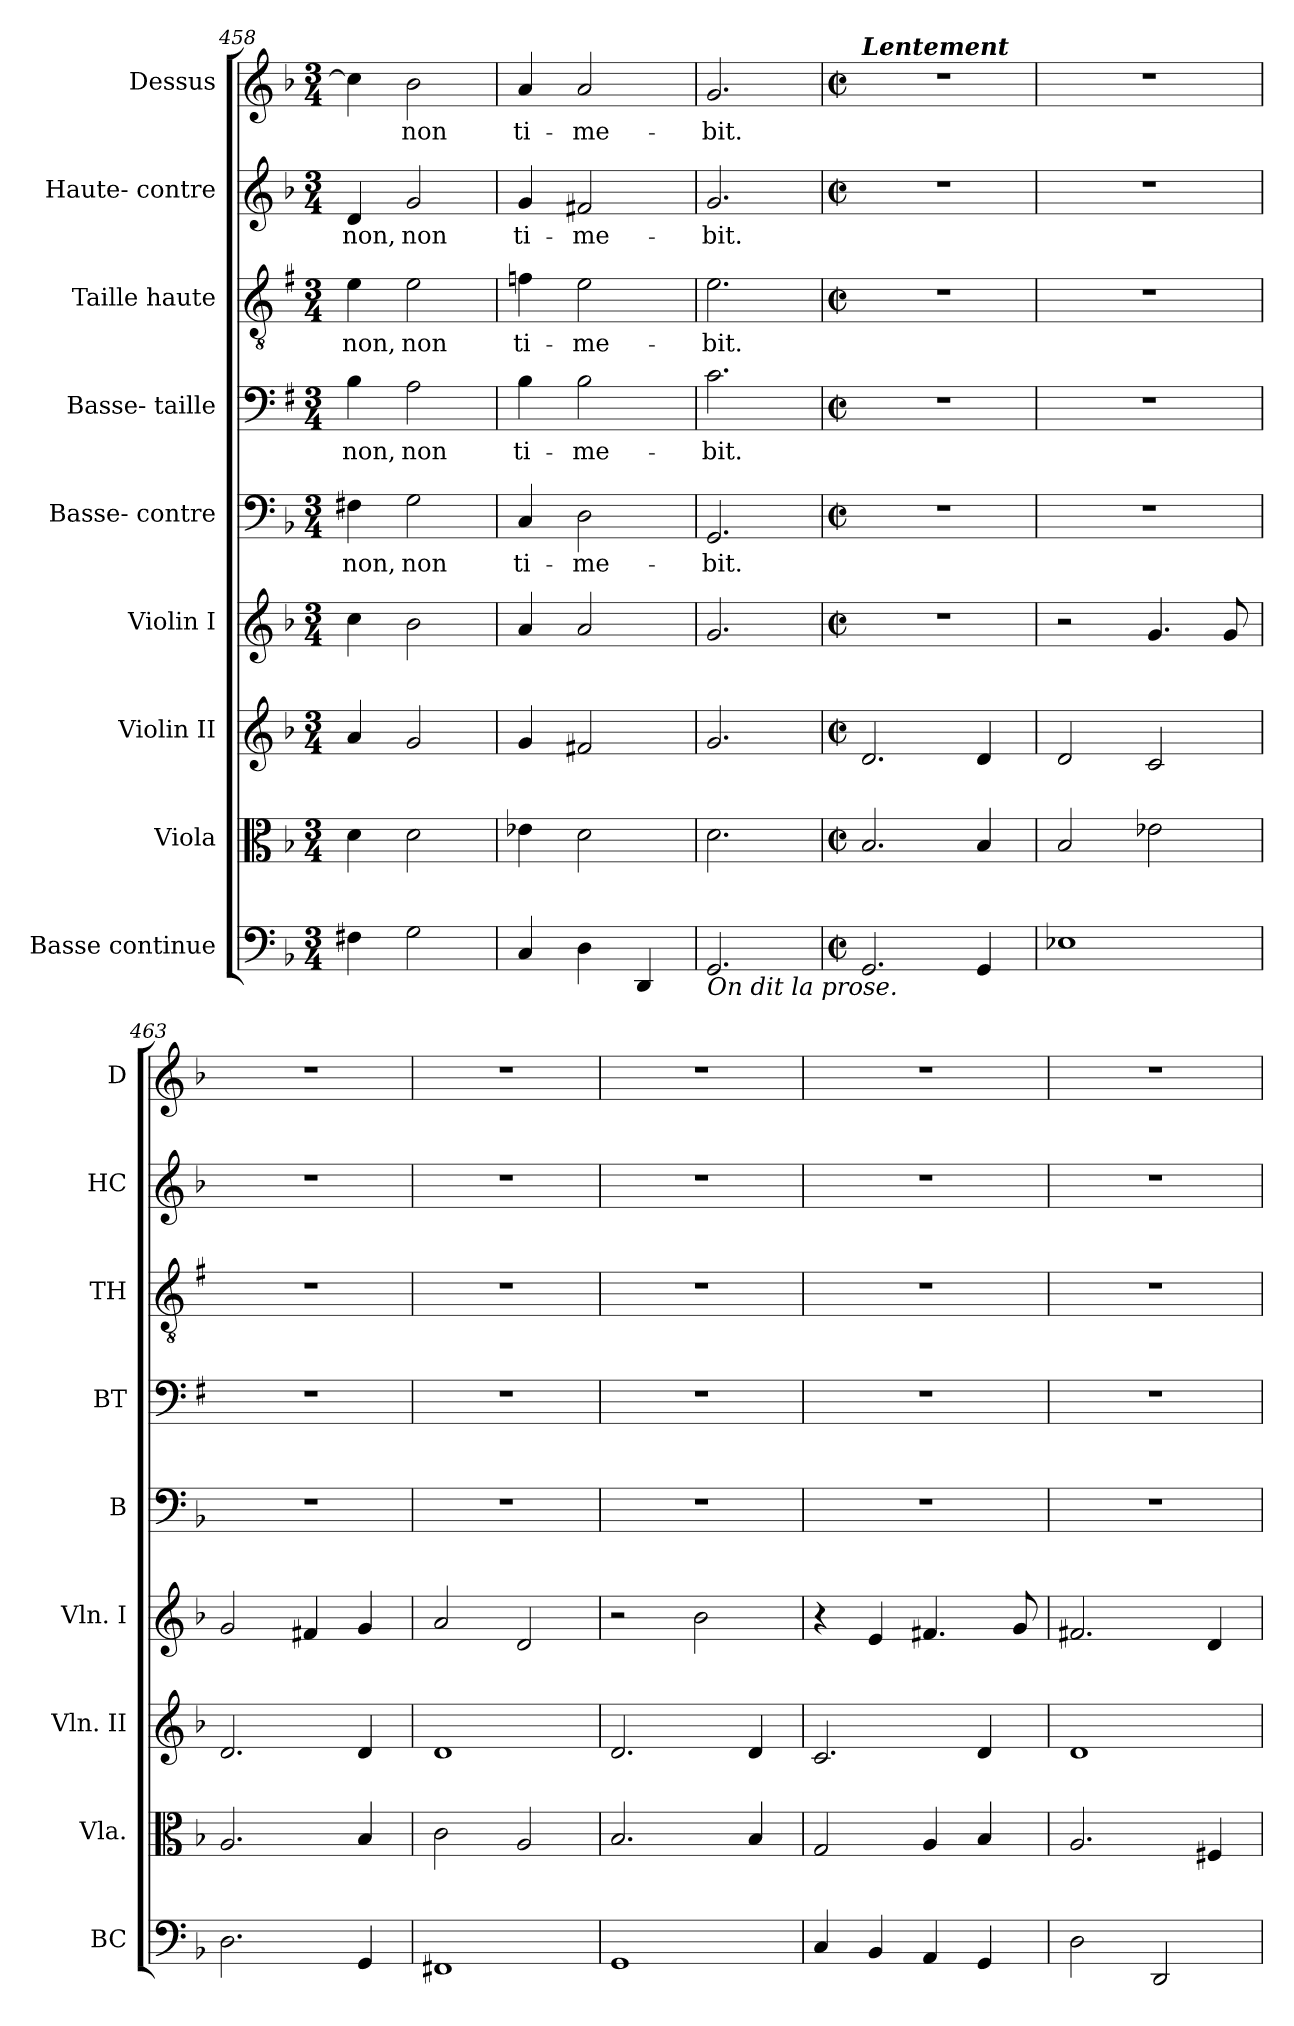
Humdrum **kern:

**kern	**kern	**kern	**kern	**kern	**text	**kern	**text	**kern	**text	**kern	**text	**kern	**text
*part9	*part8	*part7	*part6	*part5	*part5	*part4	*part4	*part3	*part3	*part2	*part2	*part1	*part1
*staff9	*staff8	*staff7	*staff6	*staff5	*staff5	*staff4	*staff4	*staff3	*staff3	*staff2	*staff2	*staff1	*staff1
*I"Basse  continue	*I"Viola	*I"Violin II	*I"Violin I	*I"Basse- contre	*	*I"Basse- taille	*	*I"Taille haute	*	*I"Haute- contre	*	*I"Dessus	*
*I'BC	*I'Vla.	*I'Vln. II	*I'Vln. I	*I'B	*	*I'BT	*	*I'TH	*	*I'HC	*	*I'D	*
*clefF4	*clefC3	*clefG2	*clefG2	*clefF4	*	*clefF4	*	*clefGv2	*	*clefG2	*	*clefG2	*
*	*	*	*	*	*	*ITrd1c2	*	*ITrd1c2	*	*	*	*	*
*k[b-]	*k[b-]	*k[b-]	*k[b-]	*k[b-]	*	*k[b-]	*	*k[b-]	*	*k[b-]	*	*k[b-]	*
*F:	*F:	*F:	*F:	*F:	*	*F:	*	*F:	*	*F:	*	*F:	*
*M3/4	*M3/4	*M3/4	*M3/4	*M3/4	*	*M3/4	*	*M3/4	*	*M3/4	*	*M3/4	*
=458	=458	=458	=458	=458	=458	=458	=458	=458	=458	=458	=458	=458	=458
!	!	!	!	!	!LO:LY:b	!	!LO:LY:b	!	!LO:LY:b	!	!LO:LY:b	!	!
4F#X\	4d\	4a/	4cc\	4F#X\	non,	4A\	non,	4d\	non,	4d/	non,	4cc\]	.
!	!	!	!	!	!LO:LY:b	!	!LO:LY:b	!	!LO:LY:b	!	!LO:LY:b	!	!LO:LY:b
2G\	2d\	2g/	2b-\	2G\	non	2G\	non	2d\	non	2g/	non	2b-\	non
=459	=459	=459	=459	=459	=459	=459	=459	=459	=459	=459	=459	=459	=459
!	!	!	!	!	!LO:LY:b	!	!LO:LY:b	!	!LO:LY:b	!	!LO:LY:b	!	!LO:LY:b
4C/	4e-X\	4g/	4a/	4C/	ti-	4A\	ti-	4e-X\	ti-	4g/	ti-	4a/	ti-
!	!	!	!	!	!LO:LY:b	!	!LO:LY:b	!	!LO:LY:b	!	!LO:LY:b	!	!LO:LY:b
4D\	2d>\	2f#X/	2a>/	2D\	-me-	2A>\	-me-	2d\	-me-	2f#X>/	-me-	2a>/	-me-
4DD/	.	.	.	.	.	.	.	.	.	.	.	.	.
=460	=460	=460	=460	=460	=460	=460	=460	=460	=460	=460	=460	=460	=460
!LO:TX:b:i:t=On dit la prose.	!	!	!	!	!	!	!	!	!	!	!	!	!
!	!	!	!	!	!LO:LY:b	!	!LO:LY:b	!	!LO:LY:b	!	!LO:LY:b	!	!LO:LY:b
2.GG/	2.d\	2.g/	2.g/	2.GG/	-bit.	2.B-\	-bit.	2.d\	-bit.	2.g/	-bit.	2.g/	-bit.
!!LO:PB:g=z
=461!	=461!	=461!	=461!	=461!	=461!	=461!	=461!	=461!	=461!	=461!	=461!	=461!	=461!
*M2/2	*M2/2	*M2/2	*M2/2	*M2/2	*	*M2/2	*	*M2/2	*	*M2/2	*	*M2/2	*
*met(c|)	*met(c|)	*met(c|)	*met(c|)	*met(c|)	*	*met(c|)	*	*met(c|)	*	*met(c|)	*	*met(c|)	*
!	!	!	!	!	!	!	!	!	!	!	!	!LO:TX:a:Bi:t=Lentement	!
2.GG/	2.B-/	2.d/	1r	1r	.	1r	.	1r	.	1r	.	1r	.
4GG/	4B-/	4d/	.	.	.	.	.	.	.	.	.	.	.
=462	=462	=462	=462	=462	=462	=462	=462	=462	=462	=462	=462	=462	=462
1E-X	2B-/	2d/	2r	1r	.	1r	.	1r	.	1r	.	1r	.
.	2e-X\	2c/	4.g/	.	.	.	.	.	.	.	.	.	.
.	.	.	8g/	.	.	.	.	.	.	.	.	.	.
=463	=463	=463	=463	=463	=463	=463	=463	=463	=463	=463	=463	=463	=463
2.D\	2.A/	2.d/	2g/	1r	.	1r	.	1r	.	1r	.	1r	.
.	.	.	4f#X/	.	.	.	.	.	.	.	.	.	.
4GG/	4B-/	4d/	4g/	.	.	.	.	.	.	.	.	.	.
=464	=464	=464	=464	=464	=464	=464	=464	=464	=464	=464	=464	=464	=464
1FF#X	2c\	1d	2a/	1r	.	1r	.	1r	.	1r	.	1r	.
.	2A/	.	2d/	.	.	.	.	.	.	.	.	.	.
=465	=465	=465	=465	=465	=465	=465	=465	=465	=465	=465	=465	=465	=465
1GG	2.B-/	2.d/	2r	1r	.	1r	.	1r	.	1r	.	1r	.
.	.	.	2b-\	.	.	.	.	.	.	.	.	.	.
.	4B-/	4d/	.	.	.	.	.	.	.	.	.	.	.
=466	=466	=466	=466	=466	=466	=466	=466	=466	=466	=466	=466	=466	=466
4C/	2G/	2.c/	4r	1r	.	1r	.	1r	.	1r	.	1r	.
4BB-/	.	.	4e/	.	.	.	.	.	.	.	.	.	.
4AA/	4A/	.	4.f#X/	.	.	.	.	.	.	.	.	.	.
4GG/	4B-/	4d/	.	.	.	.	.	.	.	.	.	.	.
.	.	.	8g/	.	.	.	.	.	.	.	.	.	.
=467	=467	=467	=467	=467	=467	=467	=467	=467	=467	=467	=467	=467	=467
2D\	2.A/	1d	2.f#X>/	1r	.	1r	.	1r	.	1r	.	1r	.
2DD/	.	.	.	.	.	.	.	.	.	.	.	.	.
.	4F#X/	.	4d/	.	.	.	.	.	.	.	.	.	.
=	=	=	=	=	=	=	=	=	=	=	=	=	=
*-	*-	*-	*-	*-	*-	*-	*-	*-	*-	*-	*-	*-	*-
